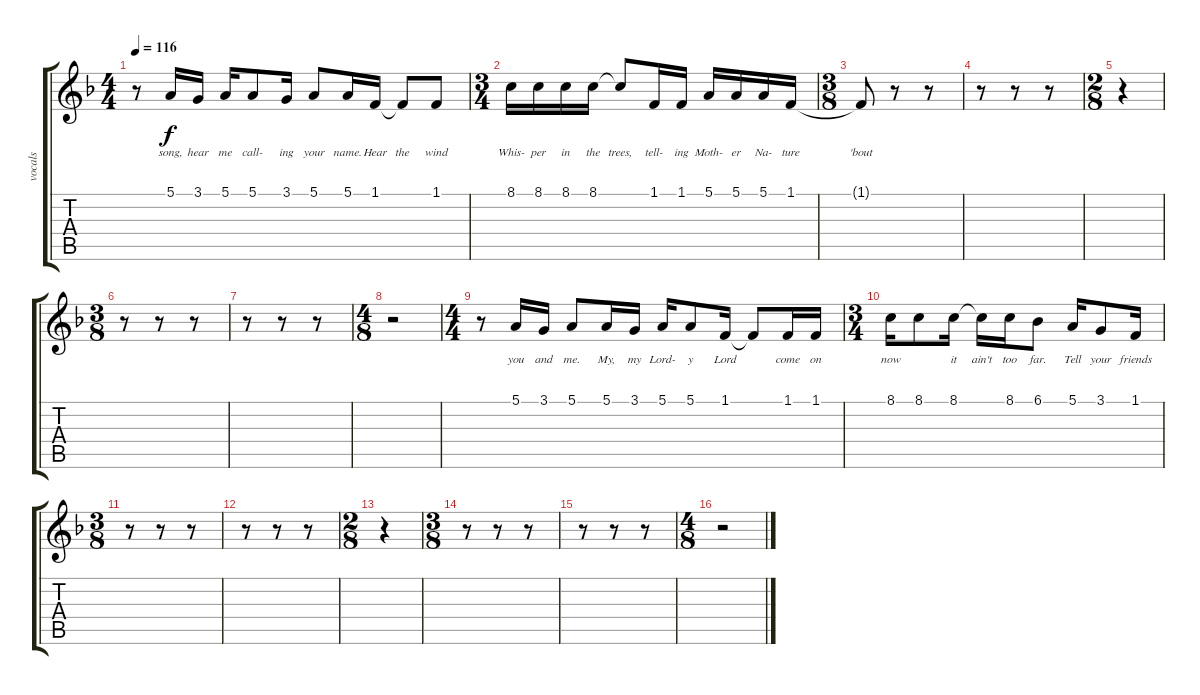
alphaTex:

\track ("vocals" "vocals") {instrument stringensemble1}
\staff {score tabs}
\tuning (E4 B3 G3 D3 A2 E2) {hide}
\ts (4 4)
\tempo 116
\clef g2
\ks f
r.8{dy f} 5.1.16{lyrics (0 "song,") lyrics (1 "") lyrics (2 "") lyrics (3 "") lyrics (4 "")} 3.1.16{lyrics (0 "hear") lyrics (1 "") lyrics (2 "") lyrics (3 "") lyrics (4 "")} 5.1.16{lyrics (0 "me") lyrics (1 "") lyrics (2 "") lyrics (3 "") lyrics (4 "")} 5.1.8{lyrics (0 "call-") lyrics (1 "") lyrics (2 "") lyrics (3 "") lyrics (4 "")} 3.1.16{lyrics (0 "ing") lyrics (1 "") lyrics (2 "") lyrics (3 "") lyrics (4 "")} 5.1.8{lyrics (0 "your") lyrics (1 "") lyrics (2 "") lyrics (3 "") lyrics (4 "")} 5.1.16{lyrics (0 "name.") lyrics (1 "") lyrics (2 "") lyrics (3 "") lyrics (4 "")} 1.1.16{lyrics (0 "Hear") lyrics (1 "") lyrics (2 "") lyrics (3 "") lyrics (4 "")} 1.1{t}.8{lyrics (0 "the") lyrics (1 "") lyrics (2 "") lyrics (3 "") lyrics (4 "")} 1.1.8{lyrics (0 "wind") lyrics (1 "") lyrics (2 "") lyrics (3 "") lyrics (4 "")} |
\ts (3 4)
8.1.16{lyrics (0 "Whis-") lyrics (1 "") lyrics (2 "") lyrics (3 "") lyrics (4 "")} 8.1.16{lyrics (0 "per") lyrics (1 "") lyrics (2 "") lyrics (3 "") lyrics (4 "")} 8.1.16{lyrics (0 "in") lyrics (1 "") lyrics (2 "") lyrics (3 "") lyrics (4 "")} 8.1.16{lyrics (0 "the") lyrics (1 "") lyrics (2 "") lyrics (3 "") lyrics (4 "")} 8.1{t}.8{lyrics (0 "trees,") lyrics (1 "") lyrics (2 "") lyrics (3 "") lyrics (4 "")} 1.1.16{lyrics (0 "tell-") lyrics (1 "") lyrics (2 "") lyrics (3 "") lyrics (4 "")} 1.1.16{lyrics (0 "ing") lyrics (1 "") lyrics (2 "") lyrics (3 "") lyrics (4 "")} 5.1.16{lyrics (0 "Moth-") lyrics (1 "") lyrics (2 "") lyrics (3 "") lyrics (4 "")} 5.1.16{lyrics (0 "er") lyrics (1 "") lyrics (2 "") lyrics (3 "") lyrics (4 "")} 5.1.16{lyrics (0 "Na-") lyrics (1 "") lyrics (2 "") lyrics (3 "") lyrics (4 "")} 1.1.16{lyrics (0 "ture") lyrics (1 "") lyrics (2 "") lyrics (3 "") lyrics (4 "")} |
\ts (3 8)
1.1{t}.8{lyrics (0 "'bout") lyrics (1 "") lyrics (2 "") lyrics (3 "") lyrics (4 "")} r.8 r.8 |
r.8 r.8 r.8 |
\ts (2 8)
r.4 |
\ts (3 8)
r.8 r.8 r.8 |
r.8 r.8 r.8 |
\ts (4 8)
r.2 |
\ts (4 4)
r.8 5.1.16{lyrics (0 "you") lyrics (1 "") lyrics (2 "") lyrics (3 "") lyrics (4 "")} 3.1.16{lyrics (0 "and") lyrics (1 "") lyrics (2 "") lyrics (3 "") lyrics (4 "")} 5.1.8{lyrics (0 "me.") lyrics (1 "") lyrics (2 "") lyrics (3 "") lyrics (4 "")} 5.1.16{lyrics (0 "My,") lyrics (1 "") lyrics (2 "") lyrics (3 "") lyrics (4 "")} 3.1.16{lyrics (0 "my") lyrics (1 "") lyrics (2 "") lyrics (3 "") lyrics (4 "")} 5.1.16{lyrics (0 "Lord-") lyrics (1 "") lyrics (2 "") lyrics (3 "") lyrics (4 "")} 5.1.8{lyrics (0 "y") lyrics (1 "") lyrics (2 "") lyrics (3 "") lyrics (4 "")} 1.1.16{lyrics (0 "Lord") lyrics (1 "") lyrics (2 "") lyrics (3 "") lyrics (4 "")} 1.1{t}.8{lyrics (0 "") lyrics (1 "") lyrics (2 "") lyrics (3 "") lyrics (4 "")} 1.1.16{lyrics (0 "come") lyrics (1 "") lyrics (2 "") lyrics (3 "") lyrics (4 "")} 1.1.16{lyrics (0 "on") lyrics (1 "") lyrics (2 "") lyrics (3 "") lyrics (4 "")} |
\ts (3 4)
8.1.16{lyrics (0 "now") lyrics (1 "") lyrics (2 "") lyrics (3 "") lyrics (4 "")} 8.1.8{lyrics (0 "") lyrics (1 "") lyrics (2 "") lyrics (3 "") lyrics (4 "")} 8.1.16{lyrics (0 "it") lyrics (1 "") lyrics (2 "") lyrics (3 "") lyrics (4 "")} 8.1{t}.16{lyrics (0 "ain't") lyrics (1 "") lyrics (2 "") lyrics (3 "") lyrics (4 "")} 8.1.16{lyrics (0 "too") lyrics (1 "") lyrics (2 "") lyrics (3 "") lyrics (4 "")} 6.1.8{lyrics (0 "far.") lyrics (1 "") lyrics (2 "") lyrics (3 "") lyrics (4 "")} 5.1.16{lyrics (0 "Tell") lyrics (1 "") lyrics (2 "") lyrics (3 "") lyrics (4 "")} 3.1.8{lyrics (0 "your") lyrics (1 "") lyrics (2 "") lyrics (3 "") lyrics (4 "")} 1.1.16{lyrics (0 "friends") lyrics (1 "") lyrics (2 "") lyrics (3 "") lyrics (4 "")} |
\ts (3 8)
r.8 r.8 r.8 |
r.8 r.8 r.8 |
\ts (2 8)
r.4 |
\ts (3 8)
r.8 r.8 r.8 |
r.8 r.8 r.8 |
\ts (4 8)
r.2
